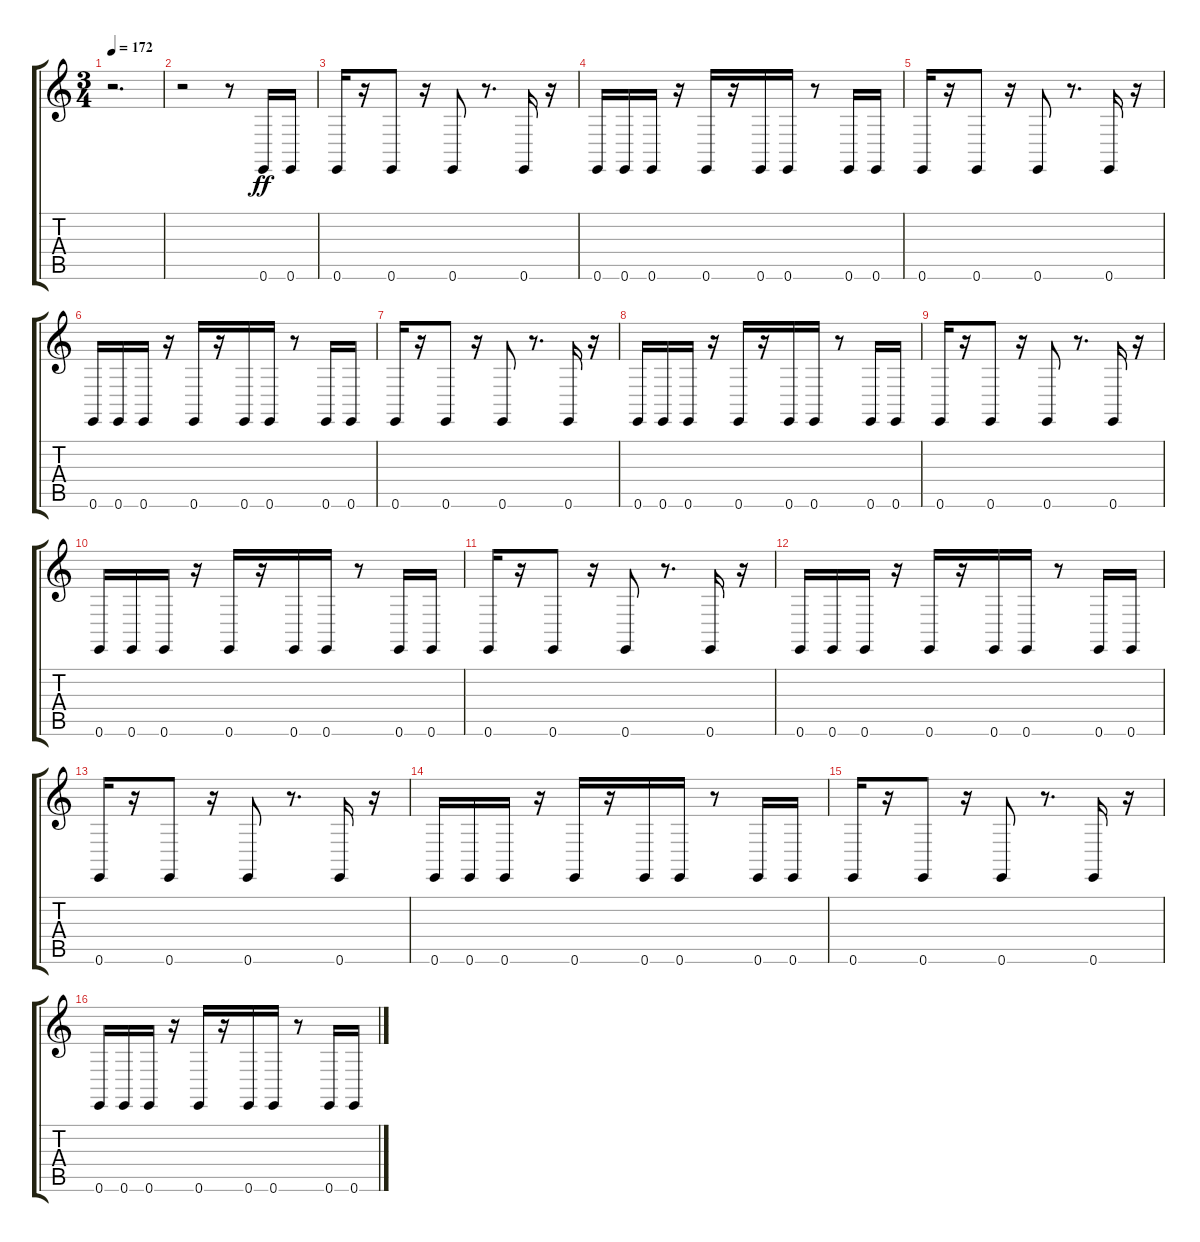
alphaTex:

\track "" {instrument clavinet}
\staff {score tabs}
\tuning (E4 B3 G3 D3 A2 E2) {hide}
\ts (3 4)
\tempo 172
\clef g2
\ks c
r.2{d dy ff} |
r.2 r.8 0.6.16 0.6.16 |
0.6.16 r.16 0.6.8 r.16 0.6.8 r.8{d} 0.6.16 r.16 |
0.6.16 0.6.16 0.6.16 r.16 0.6.16 r.16 0.6.16 0.6.16 r.8 0.6.16 0.6.16 |
0.6.16 r.16 0.6.8 r.16 0.6.8 r.8{d} 0.6.16 r.16 |
0.6.16 0.6.16 0.6.16 r.16 0.6.16 r.16 0.6.16 0.6.16 r.8 0.6.16 0.6.16 |
0.6.16 r.16 0.6.8 r.16 0.6.8 r.8{d} 0.6.16 r.16 |
0.6.16 0.6.16 0.6.16 r.16 0.6.16 r.16 0.6.16 0.6.16 r.8 0.6.16 0.6.16 |
0.6.16 r.16 0.6.8 r.16 0.6.8 r.8{d} 0.6.16 r.16 |
0.6.16 0.6.16 0.6.16 r.16 0.6.16 r.16 0.6.16 0.6.16 r.8 0.6.16 0.6.16 |
0.6.16 r.16 0.6.8 r.16 0.6.8 r.8{d} 0.6.16 r.16 |
0.6.16 0.6.16 0.6.16 r.16 0.6.16 r.16 0.6.16 0.6.16 r.8 0.6.16 0.6.16 |
0.6.16 r.16 0.6.8 r.16 0.6.8 r.8{d} 0.6.16 r.16 |
0.6.16 0.6.16 0.6.16 r.16 0.6.16 r.16 0.6.16 0.6.16 r.8 0.6.16 0.6.16 |
0.6.16 r.16 0.6.8 r.16 0.6.8 r.8{d} 0.6.16 r.16 |
0.6.16 0.6.16 0.6.16 r.16 0.6.16 r.16 0.6.16 0.6.16 r.8 0.6.16 0.6.16
